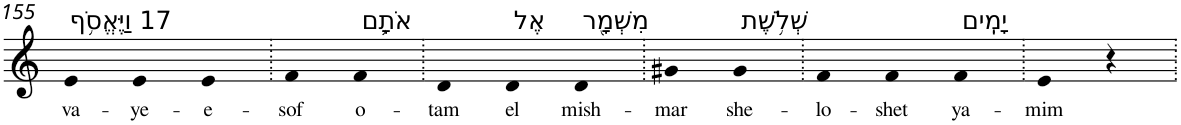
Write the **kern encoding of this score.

**kern	**text
*part1	*part1
*staff1	*staff1
*I"Piano	*
*I'Pno	*
!!LO:PB:g=z
*clefG2	*
*k[]	*
=155	=155
!LO:TX:a:t=17 וַיֶּאֱסֹ֥ף	!
!	!LO:LY:b
4e	va-
!	!LO:LY:b
4e	-ye-
!	!LO:LY:b
4e	-e-
=156.	=156.
!	!LO:LY:b
4f	-sof
!LO:TX:a:t=אֹתָ֛ם	!
!	!LO:LY:b
4f	o-
=157.	=157.
!	!LO:LY:b
4d	-tam
!LO:TX:a:t=אֶל	!
!	!LO:LY:b
4d	el
!LO:TX:a:t=מִשְׁמָ֖ר	!
!	!LO:LY:b
4d	mish-
=158.	=158.
!	!LO:LY:b
4g#X	-mar
!LO:TX:a:t=שְׁלֹ֥שֶׁת	!
!	!LO:LY:b
4g#	she-
=159.	=159.
!	!LO:LY:b
4f	-lo-
!	!LO:LY:b
4f	-shet
!LO:TX:a:t=יָמִֽים	!
!	!LO:LY:b
4f	ya-
=160.	=160.
!	!LO:LY:b
4e	-mim
4r	.
=.	=.
*-	*-
